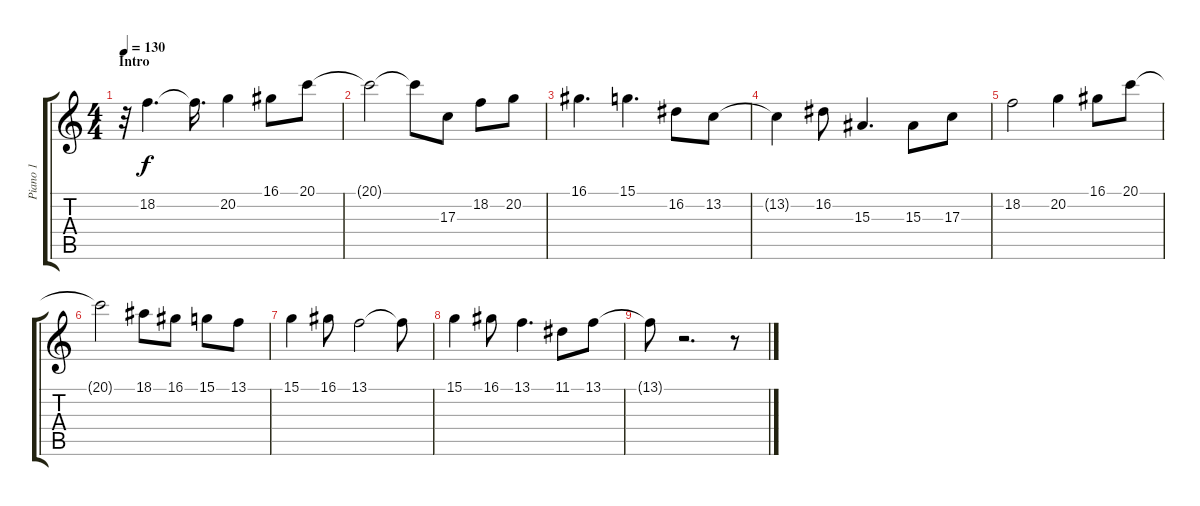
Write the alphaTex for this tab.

\track ("Piano 1" "Piano 1") {instrument acousticgrandpiano}
\staff {score tabs}
\tuning (E4 B3 G3 D3 A2 E2) {hide}
\ts (4 4)
\section ("" "Intro")
\tempo 130
\clef g2
\ks c
r.32{dy f instrument acousticgrandpiano} 18.2.4{d} 18.2{t}.16{d} 20.2.4 16.1.8 20.1.8 |
20.1{t}.2 20.1{t}.8 17.3.8 18.2.8 20.2.8 |
16.1.4{d} 15.1.4{d} 16.2.8 13.2.8 |
13.2{t}.4 16.2.8 15.3.4{d} 15.3.8 17.3.8 |
18.2.2 20.2.4 16.1.8 20.1.8 |
20.1{t}.2 18.1.8 16.1.8 15.1.8 13.1.8 |
15.1.4 16.1.8 13.1.2 13.1{t}.8 |
15.1.4 16.1.8 13.1.4{d} 11.1.8 13.1.8 |
13.1{t}.8 r.2{d} r.8
